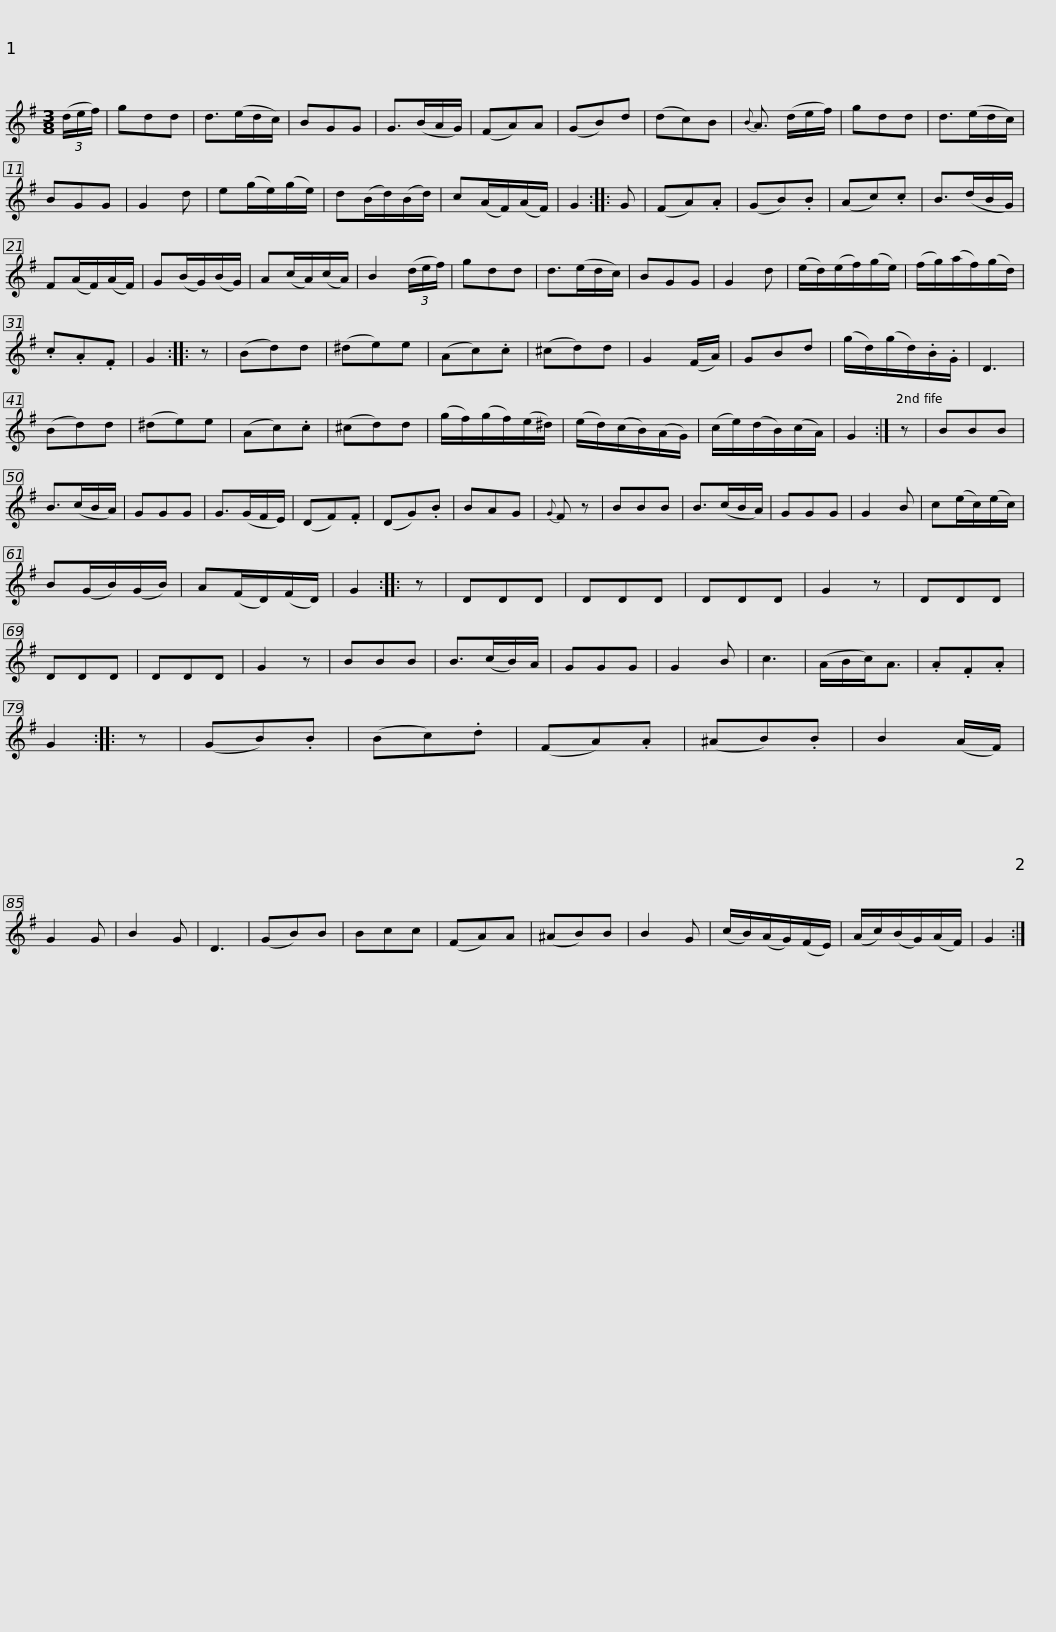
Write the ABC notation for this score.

X:1
L:1/8
M:3/8
I:linebreak $
K:none
V:1 treble transpose="8 "
V:1
[K:G] (3(d/e/f/) | gdd | d>(ed/c/) | BGG | G>(BA/G/) | %5
 (FA)A | (GB)d | (dc)B |{B} A3/2 (d/e/f/) | gdd | %10
 d>(ed/c/) | BGG |$ G2 d | e(g/e/)(g/e/) | d(B/d/)(B/d/) | %15
 c(A/F/)(A/F/) | G2 :: G | (FA).A | (GB).B | %20
 (Ac).c | B>(dB/G/) | F(A/F/)(A/F/) | G(B/G/)(B/G/) |$ A(c/A/)(c/A/) | %25
 B2 (3(d/e/f/) | gdd | d>(ed/c/) | BGG | G2 d | %30
 (e/d/)(e/f/)(g/e/) | (f/g/)(a/f/)(g/d/) | .c.A.F | G2 :: z | %35
 (Bd)d |$ (^de)e | (Ac).c | (^cd)d | G2 (F/A/) | %40
 GBd | (g/d/)(g/d/).B/.G/ | D3 | (Bd)d | (^de)e | %45
 (Ac).c | (^cd)d | (g/f/)(g/f/)(e/^d/) |$ (e/d/)(c/B/)(A/G/) | (c/e/)(d/B/)(c/A/) | %50
 G2 :| z | BBB | B>(cB/A/) | GGG | %55
 G>(GF/E/) | (DF).F | (DG).B | BAG |{G} F z |$ %60
 BBB | B>(cB/A/) | GGG | G2 B | c(e/c/)(e/c/) | %65
 B(G/B/)(G/B/) | A(F/D/)(F/D/) | G2 :: z | DDD | %70
 DDD | DDD | G2 z |$ DDD | DDD | %75
 DDD | G2 z | BBB | B>(cB/)A/ | GGG | %80
 G2 B | c3 | (A/B/c<)A | .A.F.A | G2 :: %85
 z | (GB).B |$ (Bc).d | (FA).A | (^AB).B | %90
 B2 (A/F/) | G2 G | B2 G | D3 | (GB)B | %95
 Bcc | (FA)A | (^AB)B | B2 G | (c/B/)(A/G/)(F/E/) |$ %100
 (A/c/)(B/G/)(A/F/) | G2 :| %102
